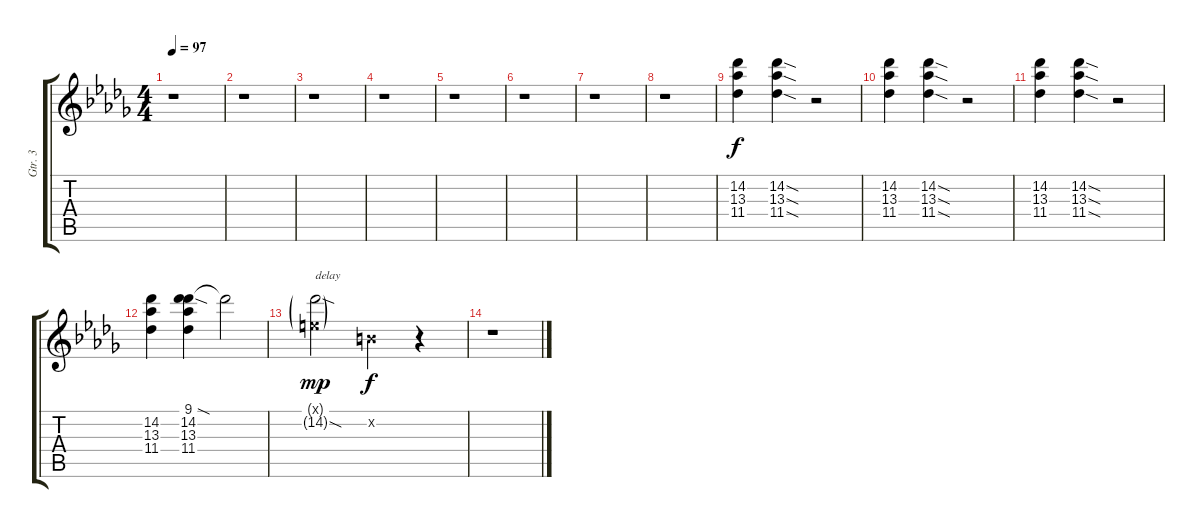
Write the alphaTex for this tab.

\track ("Gtr. 3" "Gtr. 3") {instrument distortionguitar}
\staff {score tabs}
\tuning (E4 B3 G3 D3 A2 E2) {hide}
\ts (4 4)
\tempo 97
\clef g2
\ks db
r.1{dy f} |
r.1 |
r.1 |
r.1 |
r.1 |
r.1 |
r.1 |
r.1 |
(14.2 13.3 11.4).4{volume 7 balance 4} (14.2{sod} 13.3{sod} 11.4{sod}).4 r.2 |
(14.2 13.3 11.4).4 (14.2{sod} 13.3{sod} 11.4{sod}).4 r.2 |
(14.2 13.3 11.4).4 (14.2{sod} 13.3{sod} 11.4{sod}).4 r.2 |
(14.2 13.3 11.4).4 (9.1{sod} 14.2 13.3 11.4).4 9.1{t}.2 |
(0.1{g x} 14.2{sod g}).2{txt "delay" dy mp} 0.2{x}.4{dy f} r.4 |
r.1
